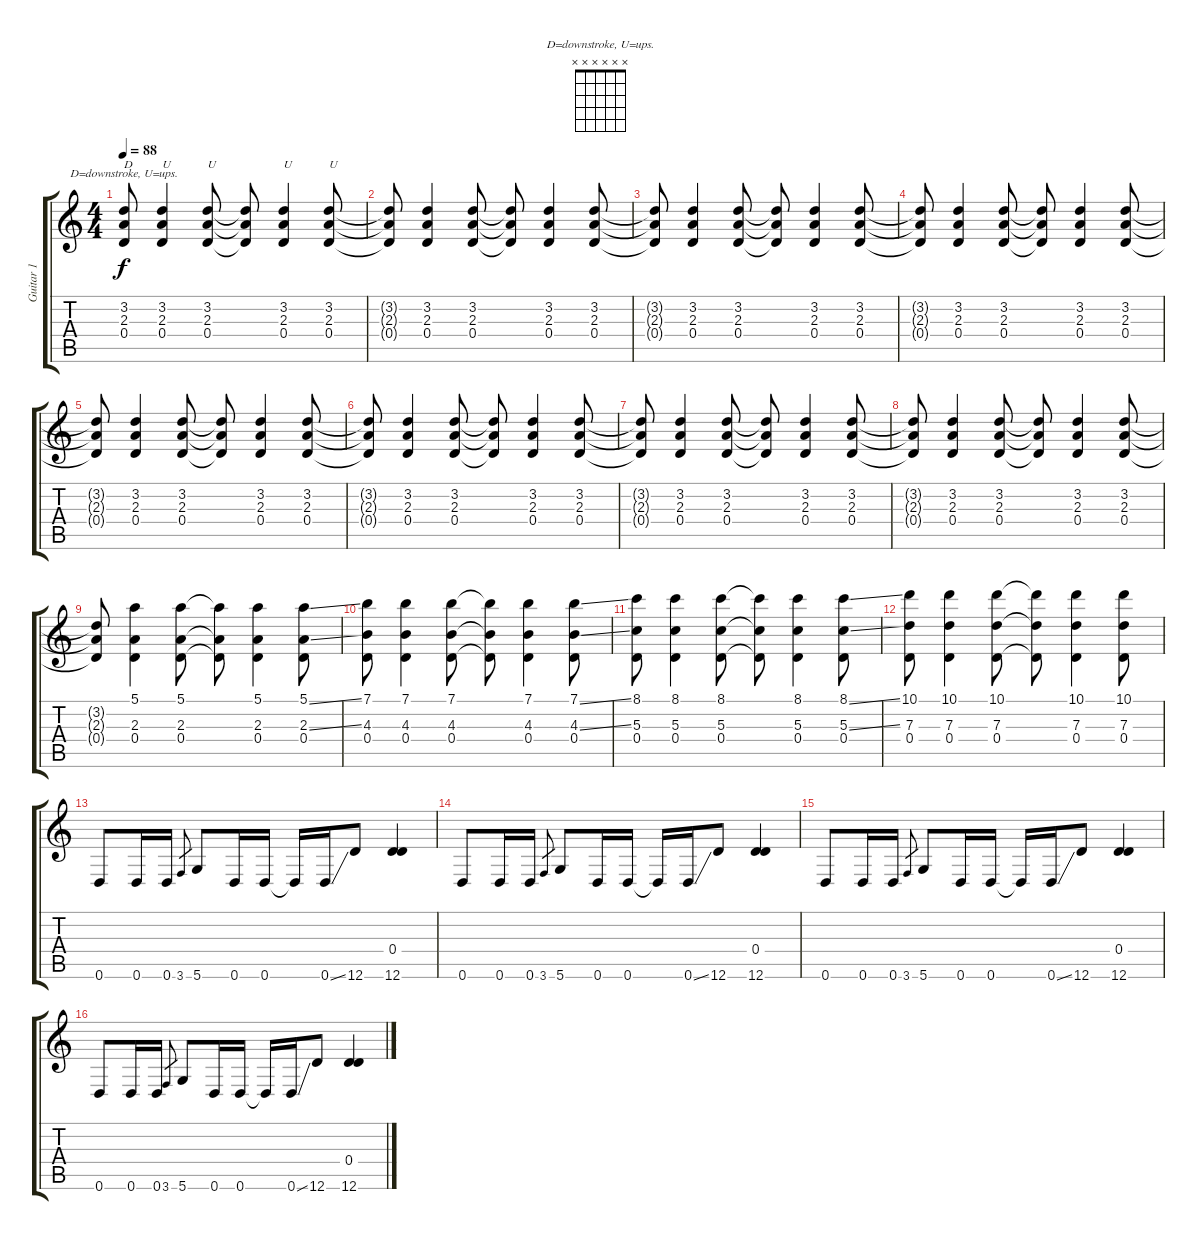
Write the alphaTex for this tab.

\track ("Guitar 1" "Guitar 1") {instrument overdrivenguitar}
\staff {score tabs}
\tuning (E4 B3 G3 D3 A2 D2) {hide}
\chord ("D=downstroke, U=ups." x x x x x x) {firstfret 0}
\ts (4 4)
\tempo 88
\clef g2
\ks c
(3.2 2.3 0.4).8{ch "D=downstroke, U=ups." txt "D" dy f instrument overdrivenguitar} (3.2 2.3 0.4).4{txt "U"} (3.2 2.3 0.4).8{txt "U"} (3.2{t} 2.3{t} 0.4{t}).8 (3.2 2.3 0.4).4{txt "U"} (3.2 2.3 0.4).8{txt "U"} |
(3.2{t} 2.3{t} 0.4{t}).8 (3.2 2.3 0.4).4 (3.2 2.3 0.4).8 (3.2{t} 2.3{t} 0.4{t}).8 (3.2 2.3 0.4).4 (3.2 2.3 0.4).8 |
(3.2{t} 2.3{t} 0.4{t}).8 (3.2 2.3 0.4).4 (3.2 2.3 0.4).8 (3.2{t} 2.3{t} 0.4{t}).8 (3.2 2.3 0.4).4 (3.2 2.3 0.4).8 |
(3.2{t} 2.3{t} 0.4{t}).8 (3.2 2.3 0.4).4 (3.2 2.3 0.4).8 (3.2{t} 2.3{t} 0.4{t}).8 (3.2 2.3 0.4).4 (3.2 2.3 0.4).8 |
(3.2{t} 2.3{t} 0.4{t}).8 (3.2 2.3 0.4).4 (3.2 2.3 0.4).8 (3.2{t} 2.3{t} 0.4{t}).8 (3.2 2.3 0.4).4 (3.2 2.3 0.4).8 |
(3.2{t} 2.3{t} 0.4{t}).8 (3.2 2.3 0.4).4 (3.2 2.3 0.4).8 (3.2{t} 2.3{t} 0.4{t}).8 (3.2 2.3 0.4).4 (3.2 2.3 0.4).8 |
(3.2{t} 2.3{t} 0.4{t}).8 (3.2 2.3 0.4).4 (3.2 2.3 0.4).8 (3.2{t} 2.3{t} 0.4{t}).8 (3.2 2.3 0.4).4 (3.2 2.3 0.4).8 |
(3.2{t} 2.3{t} 0.4{t}).8 (3.2 2.3 0.4).4 (3.2 2.3 0.4).8 (3.2{t} 2.3{t} 0.4{t}).8 (3.2 2.3 0.4).4 (3.2 2.3 0.4).8 |
(3.2{t} 2.3{t} 0.4{t}).8 (5.1 2.3 0.4).4 (5.1 2.3 0.4).8 (5.1{t} 2.3{t} 0.4{t}).8 (5.1 2.3 0.4).4 (5.1{ss} 2.3{ss} 0.4).8 |
(7.1 4.3 0.4).8 (7.1 4.3 0.4).4 (7.1 4.3 0.4).8 (7.1{t} 4.3{t} 0.4{t}).8 (7.1 4.3 0.4).4 (7.1{ss} 4.3{ss} 0.4).8 |
(8.1 5.3 0.4).8 (8.1 5.3 0.4).4 (8.1 5.3 0.4).8 (8.1{t} 5.3{t} 0.4{t}).8 (8.1 5.3 0.4).4 (8.1{ss} 5.3{ss} 0.4).8 |
(10.1 7.3 0.4).8 (10.1 7.3 0.4).4 (10.1 7.3 0.4).8 (10.1{t} 7.3{t} 0.4{t}).8 (10.1 7.3 0.4).4 (10.1 7.3 0.4).8 |
0.6.8 0.6.16 0.6.16 3.6.8{gr} 5.6.8 0.6.16 0.6.16 0.6{t}.16 0.6{ss}.16 12.6.8 (0.4 12.6).4 |
0.6.8 0.6.16 0.6.16 3.6.8{gr} 5.6.8 0.6.16 0.6.16 0.6{t}.16 0.6{ss}.16 12.6.8 (0.4 12.6).4 |
0.6.8 0.6.16 0.6.16 3.6.8{gr} 5.6.8 0.6.16 0.6.16 0.6{t}.16 0.6{ss}.16 12.6.8 (0.4 12.6).4 |
0.6.8 0.6.16 0.6.16 3.6.8{gr} 5.6.8 0.6.16 0.6.16 0.6{t}.16 0.6{ss}.16 12.6.8 (0.4 12.6).4
